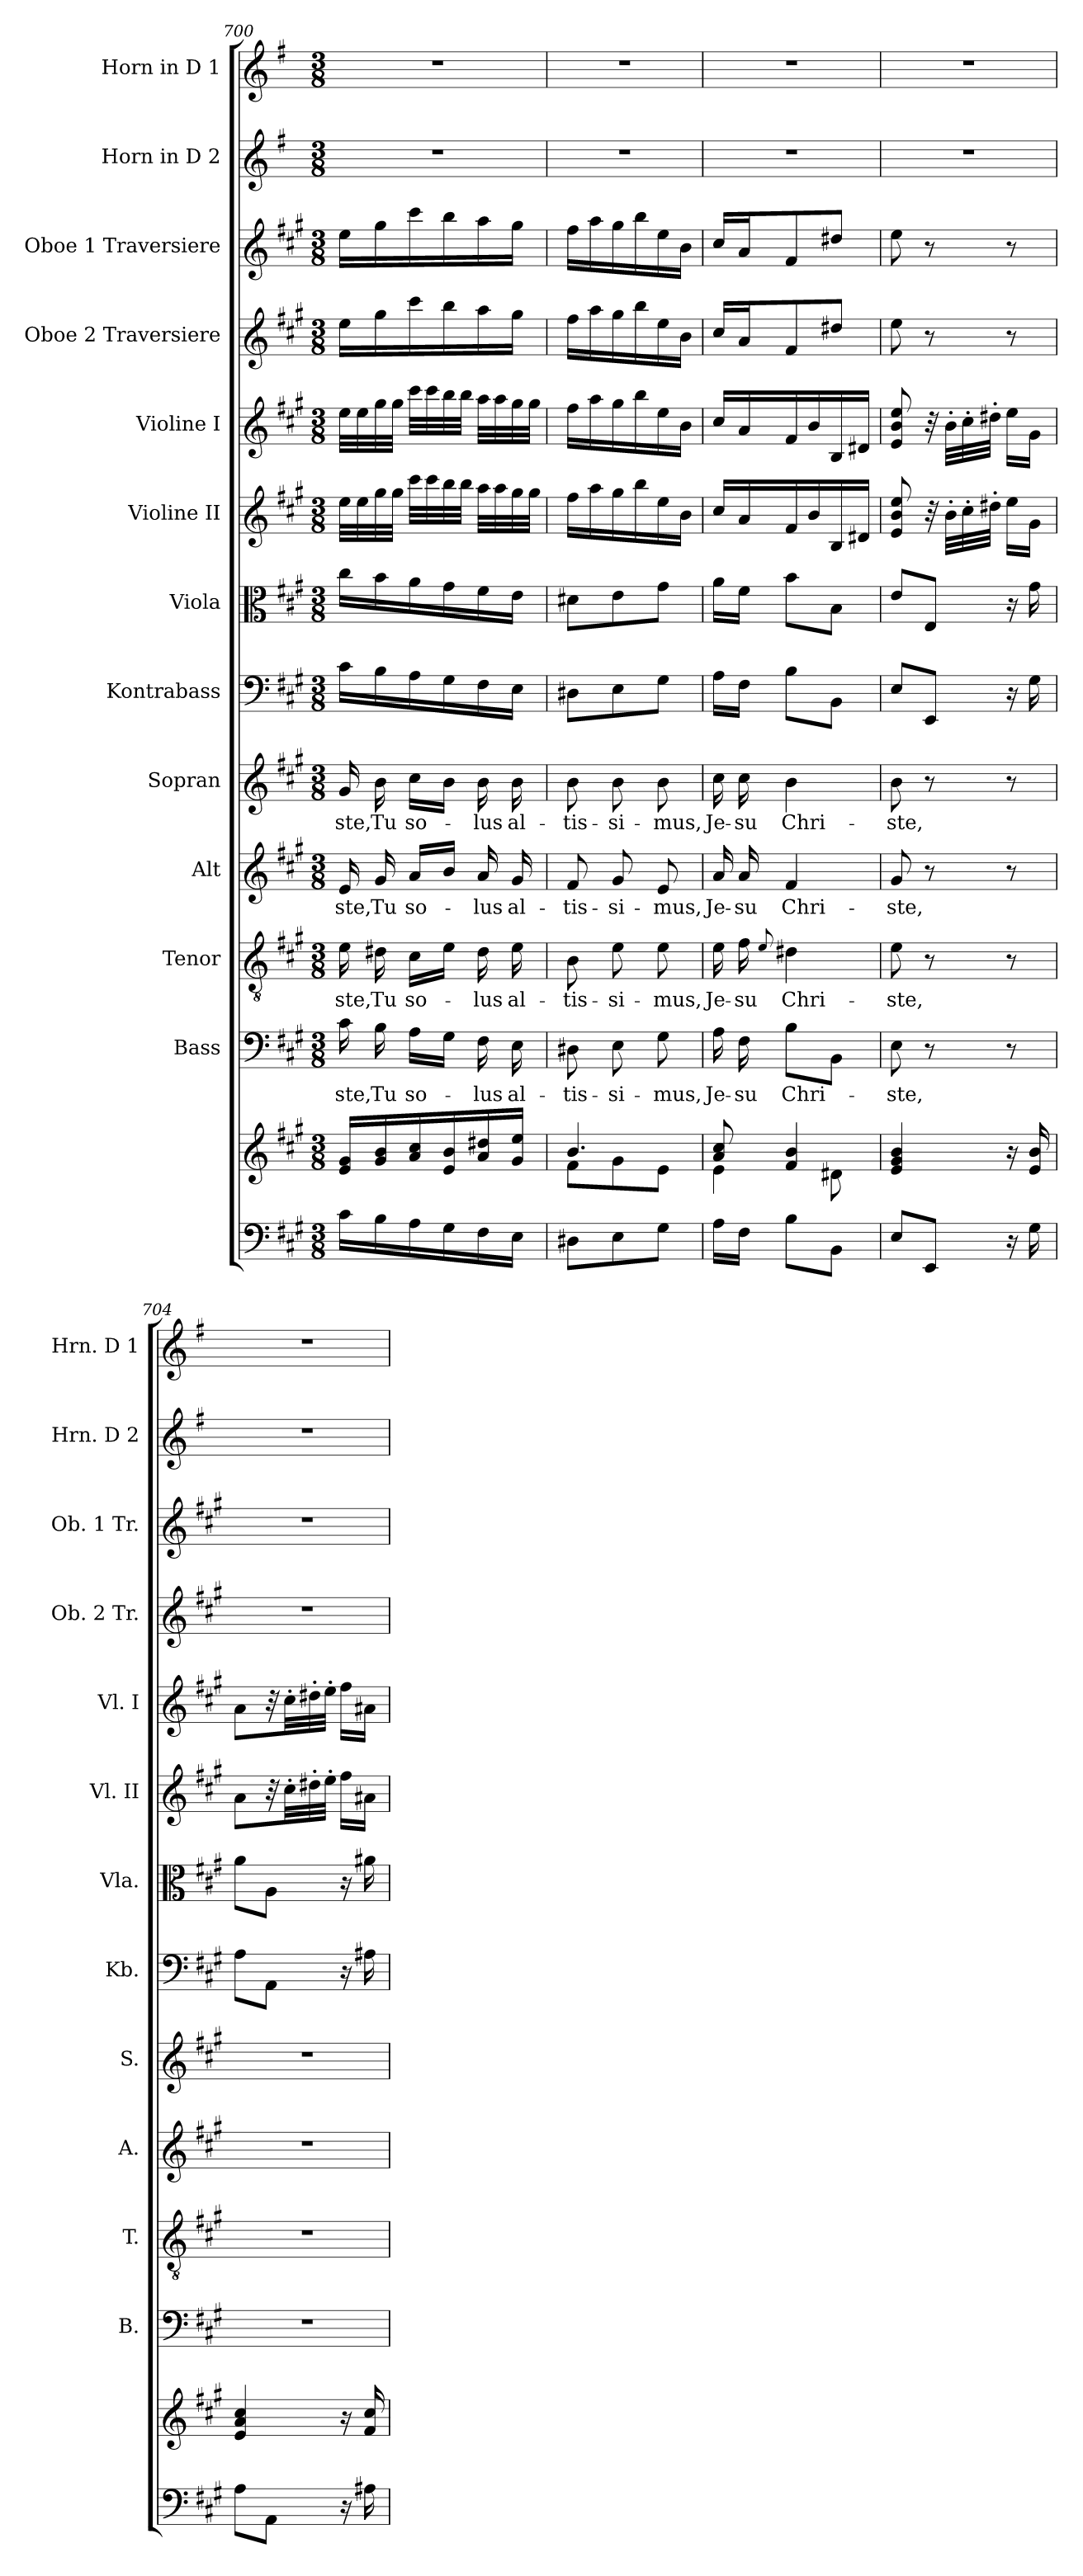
**kern	**kern	**kern	**text	**kern	**text	**kern	**text	**kern	**text	**kern	**kern	**kern	**kern	**kern	**kern	**kern	**kern
*part13	*part13	*part12	*part12	*part11	*part11	*part10	*part10	*part9	*part9	*part8	*part7	*part6	*part5	*part4	*part3	*part2	*part1
*staff14	*staff13	*staff12	*staff12	*staff11	*staff11	*staff10	*staff10	*staff9	*staff9	*staff8	*staff7	*staff6	*staff5	*staff4	*staff3	*staff2	*staff1
*	*	*I"Bass	*	*I"Tenor	*	*I"Alt	*	*I"Sopran	*	*I"Kontrabass	*I"Viola	*I"Violine II	*I"Violine I	*I"Oboe 2 Traversiere	*I"Oboe 1 Traversiere	*I"Horn in D 2	*I"Horn in D 1
*	*	*I'B.	*	*I'T.	*	*I'A.	*	*I'S.	*	*I'Kb.	*I'Vla.	*I'Vl. II	*I'Vl. I	*I'Ob. 2 Tr.	*I'Ob. 1 Tr.	*I'Hrn. D 2	*I'Hrn. D 1
*clefF4	*clefG2	*clefF4	*	*clefGv2	*	*clefG2	*	*clefG2	*	*clefF4	*clefC3	*clefG2	*clefG2	*clefG2	*clefG2	*clefG2	*clefG2
*	*	*	*	*	*	*	*	*	*	*ITrd7c12	*	*	*	*	*	*ITrd6c10	*ITrd6c10
*k[f#c#g#]	*k[f#c#g#]	*k[f#c#g#]	*	*k[f#c#g#]	*	*k[f#c#g#]	*	*k[f#c#g#]	*	*k[f#c#g#]	*k[f#c#g#]	*k[f#c#g#]	*k[f#c#g#]	*k[f#c#g#]	*k[f#c#g#]	*k[f#c#g#]	*k[f#c#g#]
*A:	*A:	*A:	*	*A:	*	*A:	*	*A:	*	*A:	*A:	*A:	*A:	*A:	*A:	*A:	*A:
*M3/8	*M3/8	*M3/8	*	*M3/8	*	*M3/8	*	*M3/8	*	*M3/8	*M3/8	*M3/8	*M3/8	*M3/8	*M3/8	*M3/8	*M3/8
=700	=700	=700	=700	=700	=700	=700	=700	=700	=700	=700	=700	=700	=700	=700	=700	=700	=700
!	!	!	!LO:LY:b	!	!LO:LY:b	!	!LO:LY:b	!	!LO:LY:b	!	!	!	!	!	!	!	!
16c#\LL	16e/ 16g#/LL	16c#\	-ste,	16e\	-ste,	16e/	-ste,	16g#/	-ste,	16C#\LL	16cc#\LL	32ee\LLL	32ee\LLL	16ee\LL	16ee\LL	4.r	4.r
.	.	.	.	.	.	.	.	.	.	.	.	32ee\	32ee\	.	.	.	.
!	!	!	!LO:LY:b	!	!LO:LY:b	!	!LO:LY:b	!	!LO:LY:b	!	!	!	!	!	!	!	!
16B\	16g#/ 16b/	16B\	Tu	16d#X\	Tu	16g#/	Tu	16b\	Tu	16BB\	16b\	32gg#\	32gg#\	16gg#\	16gg#\	.	.
.	.	.	.	.	.	.	.	.	.	.	.	32gg#\JJJ	32gg#\JJJ	.	.	.	.
!	!	!	!LO:LY:b	!	!LO:LY:b	!	!LO:LY:b	!	!LO:LY:b	!	!	!	!	!	!	!	!
16A\	16a/ 16cc#/	16A\LL	so-	16c#\LL	so-	16a/LL	so-	16cc#\LL	so-	16AA\	16a\	32ccc#\LLL	32ccc#\LLL	16ccc#\	16ccc#\	.	.
.	.	.	.	.	.	.	.	.	.	.	.	32ccc#\	32ccc#\	.	.	.	.
16G#\	16e/ 16b/	16G#\JJ	.	16e\JJ	.	16b/JJ	.	16b\JJ	.	16GG#\	16g#\	32bb\	32bb\	16bb\	16bb\	.	.
.	.	.	.	.	.	.	.	.	.	.	.	32bb\JJJ	32bb\JJJ	.	.	.	.
!	!	!	!LO:LY:b	!	!LO:LY:b	!	!LO:LY:b	!	!LO:LY:b	!	!	!	!	!	!	!	!
16F#\	16a/ 16dd#X/	16F#\	-lus	16d#\	-lus	16a/	-lus	16b\	-lus	16FF#\	16f#\	32aa\LLL	32aa\LLL	16aa\	16aa\	.	.
.	.	.	.	.	.	.	.	.	.	.	.	32aa\	32aa\	.	.	.	.
!	!	!	!LO:LY:b	!	!LO:LY:b	!	!LO:LY:b	!	!LO:LY:b	!	!	!	!	!	!	!	!
16E\JJ	16g#/ 16ee/JJ	16E\	al-	16e\	al-	16g#/	al-	16b\	al-	16EE\JJ	16e\JJ	32gg#\	32gg#\	16gg#\JJ	16gg#\JJ	.	.
.	.	.	.	.	.	.	.	.	.	.	.	32gg#\JJJ	32gg#\JJJ	.	.	.	.
=701	=701	=701	=701	=701	=701	=701	=701	=701	=701	=701	=701	=701	=701	=701	=701	=701	=701
*	*^	*	*	*	*	*	*	*	*	*	*	*	*	*	*	*	*
!	!	!	!	!LO:LY:b	!	!LO:LY:b	!	!LO:LY:b	!	!LO:LY:b	!	!	!	!	!	!	!	!
8D#X\L	4.b/	8f#\L	8D#X\	-tis-	8B\	-tis-	8f#/	-tis-	8b\	-tis-	8DD#X\L	8d#X\L	16ff#\LL	16ff#\LL	16ff#\LL	16ff#\LL	4.r	4.r
.	.	.	.	.	.	.	.	.	.	.	.	.	16aa\	16aa\	16aa\	16aa\	.	.
!	!	!	!	!LO:LY:b	!	!LO:LY:b	!	!LO:LY:b	!	!LO:LY:b	!	!	!	!	!	!	!	!
8E\	.	8g#\	8E\	-si-	8e\	-si-	8g#/	-si-	8b\	-si-	8EE\	8e\	16gg#\	16gg#\	16gg#\	16gg#\	.	.
.	.	.	.	.	.	.	.	.	.	.	.	.	16bb\	16bb\	16bb\	16bb\	.	.
!	!	!	!	!LO:LY:b	!	!LO:LY:b	!	!LO:LY:b	!	!LO:LY:b	!	!	!	!	!	!	!	!
8G#\J	.	8e\J	8G#\	-mus,	8e\	-mus,	8e/	-mus,	8b\	-mus,	8GG#\J	8g#\J	16ee\	16ee\	16ee\	16ee\	.	.
.	.	.	.	.	.	.	.	.	.	.	.	.	16b\JJ	16b\JJ	16b\JJ	16b\JJ	.	.
!!LO:PB:g=z
=702	=702	=702	=702	=702	=702	=702	=702	=702	=702	=702	=702	=702	=702	=702	=702	=702	=702	=702
!	!	!	!	!LO:LY:b	!	!LO:LY:b	!	!LO:LY:b	!	!LO:LY:b	!	!	!	!	!	!	!	!
16A\LL	8a/ 8cc#/	4e\	16A\	Je-	16e\	Je-	16a/	Je-	16cc#\	Je-	16AA\LL	16a\LL	16cc#/LL	16cc#/LL	16cc#/LL	16cc#/LL	4.r	4.r
!	!	!	!	!LO:LY:b	!	!LO:LY:b	!	!LO:LY:b	!	!LO:LY:b	!	!	!	!	!	!	!	!
16F#\JJ	.	.	16F#\	-su	16f#\	-su	16a/	-su	16cc#\	-su	16FF#\JJ	16f#\JJ	16a/	16a/	16a/J	16a/J	.	.
.	.	.	.	.	8qqe/	.	.	.	.	.	.	.	.	.	.	.	.	.
!	!	!	!	!LO:LY:b	!	!LO:LY:b	!	!LO:LY:b	!	!LO:LY:b	!	!	!	!	!	!	!	!
8B\L	4f#/ 4b/	.	8B\L	Chri-	4d#X\	Chri-	4f#/	Chri-	4b\	Chri-	8BB\L	8b\L	16f#/	16f#/	8f#/	8f#/	.	.
.	.	.	.	.	.	.	.	.	.	.	.	.	16b/	16b/	.	.	.	.
8BB\J	.	8d#X\	8BB\J	.	.	.	.	.	.	.	8BBB\J	8B\J	16B/	16B/	8dd#X/J	8dd#X/J	.	.
.	.	.	.	.	.	.	.	.	.	.	.	.	16d#X/JJ	16d#X/JJ	.	.	.	.
*	*v	*v	*	*	*	*	*	*	*	*	*	*	*	*	*	*	*	*
=703	=703	=703	=703	=703	=703	=703	=703	=703	=703	=703	=703	=703	=703	=703	=703	=703	=703
!	!	!	!LO:LY:b	!	!LO:LY:b	!	!LO:LY:b	!	!LO:LY:b	!	!	!	!	!	!	!	!
8E/L	4e/ 4g#/ 4b/	8E\	-ste,	8e\	-ste,	8g#/	-ste,	8b\	-ste,	8EE/L	8e/L	8e/ 8b/ 8ee/	8e/ 8b/ 8ee/	8ee\	8ee\	4.r	4.r
8EE/J	.	8r	.	8r	.	8r	.	8r	.	8EEE/J	8E/J	32r	32r	8r	8r	.	.
.	.	.	.	.	.	.	.	.	.	.	.	32b'>\LLL	32b'>\LLL	.	.	.	.
.	.	.	.	.	.	.	.	.	.	.	.	32cc#'>\	32cc#'>\	.	.	.	.
.	.	.	.	.	.	.	.	.	.	.	.	32dd#X'>\JJJ	32dd#X'>\JJJ	.	.	.	.
16r	16r	8r	.	8r	.	8r	.	8r	.	16r	16r	16ee\LL	16ee\LL	8r	8r	.	.
16G#\	16e/ 16b/	.	.	.	.	.	.	.	.	16GG#\	16g#\	16g#\JJ	16g#\JJ	.	.	.	.
=704	=704	=704	=704	=704	=704	=704	=704	=704	=704	=704	=704	=704	=704	=704	=704	=704	=704
8A\L	4e/ 4a/ 4cc#/	4.r	.	4.r	.	4.r	.	4.r	.	8AA\L	8a\L	8a\L	8a\L	4.r	4.r	4.r	4.r
8AA\J	.	.	.	.	.	.	.	.	.	8AAA\J	8A\J	32r	32r	.	.	.	.
.	.	.	.	.	.	.	.	.	.	.	.	32cc#'>\LL	32cc#'>\LL	.	.	.	.
.	.	.	.	.	.	.	.	.	.	.	.	32dd#X'>\	32dd#X'>\	.	.	.	.
.	.	.	.	.	.	.	.	.	.	.	.	32ee'>\JJJ	32ee'>\JJJ	.	.	.	.
16r	16r	.	.	.	.	.	.	.	.	16r	16r	16ff#\LL	16ff#\LL	.	.	.	.
16A#X\	16f#/ 16cc#/	.	.	.	.	.	.	.	.	16AA#X\	16a#X\	16a#X\JJ	16a#X\JJ	.	.	.	.
=	=	=	=	=	=	=	=	=	=	=	=	=	=	=	=	=	=
*-	*-	*-	*-	*-	*-	*-	*-	*-	*-	*-	*-	*-	*-	*-	*-	*-	*-
